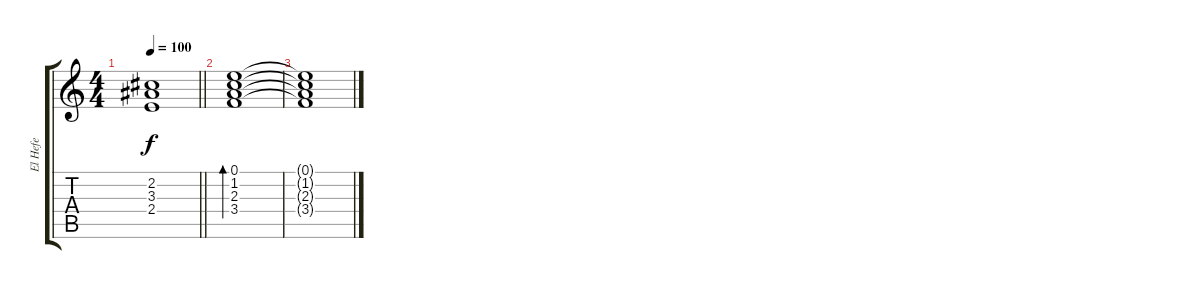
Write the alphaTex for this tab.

\track ("El Hefe" "El Hefe") {instrument electricguitarjazz}
\staff {score tabs}
\tuning (E4 B3 G3 D3 A2 E2) {hide}
\ts (4 4)
\tempo 100
\clef g2
\barLineRight lightlight
\ks c
(2.2{t} 3.3{t} 2.4{t}).1{dy f} |
(0.1 1.2 2.3 3.4).1{bd 480} |
(0.1{t} 1.2{t} 2.3{t} 3.4{t}).1
